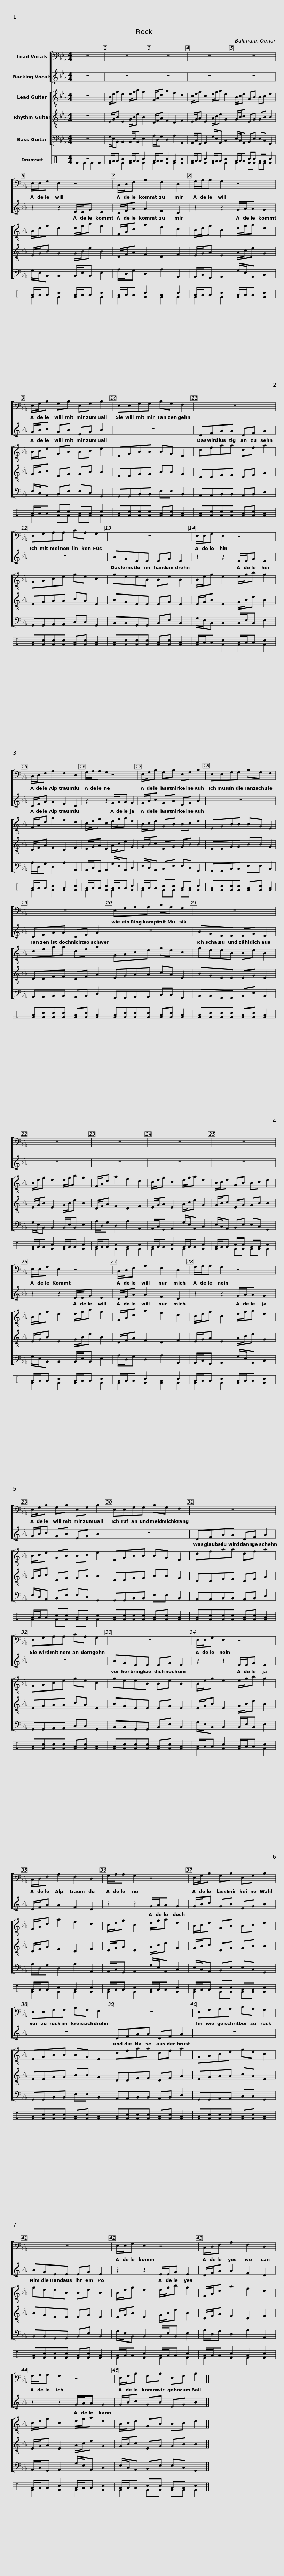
X:1
%%score [ 1 2 ] [ 3 4 5 ] ( 6 7 )
L:1/8
M:4/4
I:linebreak $
K:Eb
V:1 bass
V:2 treble
V:3 treble-8
V:4 treble-8
V:5 bass transpose=-12
V:6 perc
K:none
V:7 perc
K:none
V:1
 z8 | z8 | z8 | z8 | z8 |$ %5
 E,/E,/G, E,2 z4 | C,/D,/F, A,2 F,2 D,2 | G,/A,/A, G,2 z4 |$ E,/G,/B, G,B, E,G, B,2 | E,E,G,G, B,G, F,2 |$ %10
 z8 | E,G,A,A, CA, G,2 |$ z8 | E,/E,/G, E,2 z4 | C,/D,/F, A,2 F,2 D,2 |$ %15
 G,/A,/A, G,2 z4 | E,/G,/B, G,B, E,G, B,2 | E,E,G,G, B,G, F,2 |$ z8 | E,G,A,A, CA, G,2 |$ %20
 z8 | z8 | z8 | z8 |$ z8 | %25
 E,/E,/G, E,2 z4 | C,/D,/F, A,2 F,2 D,2 | G,/A,/A, G,2 z4 |$ E,/G,/B, G,B, E,G, B,2 | E,E,G,G, B,G, F,2 |$ %30
 z8 | E,G,A,A, CA, G,2 |$ z8 | E,/E,/G, E,2 z4 | C,/D,/F, A,2 F,2 D,2 |$ %35
 G,/A,/A, G,2 z4 | E,/G,/B, G,B, E,G, B,2 | E,E,G,G, B,G, F,2 |$ z8 | E,G,A,A, CA, G,2 | %40
 z8 |$ E,/E,/G, E,2 z4 | C,/D,/F, A,2 F,2 D,2 | G,/A,/A, G,2 z4 |$ E,/G,/B, G,B, E,G, B,2 |] %45
V:2
 z8 | z8 | z8 | z8 | z8 |$ %5
 z2 z2 E/E/G E2 | D/F/A A2 F2 D2 | z2 z2 G/A/A G2 |$ G/B/c GB EG B2 | z8 |$ %10
 DFAA DF A2 | z8 |$ BGEE EG E2 | z2 z2 E/E/G E2 | D/F/A A2 F2 D2 |$ %15
 z2 z2 G/A/A G2 | G/B/c GB EG B2 | z8 |$ DFAA DF A2 | z8 |$ %20
 BGEE EG E2 | z8 | z8 | z8 |$ z8 | %25
 z2 z2 E/E/G E2 | D/F/A A2 F2 D2 | z2 z2 G/A/A G2 |$ G/B/c GB EG B2 | z8 |$ %30
 DFAA DF A2 | z8 |$ BGEE EG E2 | z2 z2 E/E/G E2 | D/F/A A2 F2 D2 |$ %35
 z2 z2 G/A/A G2 | G/B/c GB EG B2 | z8 |$ DFAA DF A2 | z8 | %40
 BGEE EG E2 |$ z2 z2 E/E/G E2 | D/F/A A2 F2 D2 | z2 z2 G/A/A G2 |$ G/B/c GB EG B2 |] %45
V:3
 z8 | B/e/g e2 e/g/b g2 | F/A/d a2 f2 d2 | c/e/g c2 e/g/a e2 | B/c/e GB Bc e2 |$ %5
 B/e/g e2 e/g/b g2 | F/A/d a2 f2 d2 | c/e/g c2 e/g/a e2 |$ B/c/e GB Bc e2 | EGBB BG E2 |$ %10
 dfaa df a2 | GAce ge c2 |$ geeB Be B2 | B/e/g e2 e/g/b g2 | F/A/d a2 f2 d2 |$ %15
 c/e/g c2 e/g/a e2 | B/c/e GB Bc e2 | EGBB BG E2 |$ dfaa df a2 | GAce ge c2 |$ %20
 geeB Be B2 | B/e/g e2 e/g/b g2 | F/A/d a2 f2 d2 | c/e/g c2 e/g/a e2 |$ B/c/e GB Bc e2 | %25
 B/e/g e2 e/g/b g2 | F/A/d a2 f2 d2 | c/e/g c2 e/g/a e2 |$ B/c/e GB Bc e2 | EGBB BG E2 |$ %30
 dfaa df a2 | GAce ge c2 |$ geeB Be B2 | B/e/g e2 e/g/b g2 | F/A/d a2 f2 d2 |$ %35
 c/e/g c2 e/g/a e2 | B/c/e GB Bc e2 | EGBB BG E2 |$ dfaa df a2 | GAce ge c2 | %40
 geeB Be B2 |$ B/e/g e2 e/g/b g2 | F/A/d a2 f2 d2 | c/e/g c2 e/g/a e2 |$ B/c/e GB Bc e2 |] %45
V:4
 z8 | E/G/B E2 G/B/e B2 | D/F/A F2 D2 F2 | E/G/A E2 A/c/e G2 | G/B/c EG GB B2 |$ %5
 E/G/B G2 G/B/e B2 | D/F/A F2 D2 F2 | E/G/A E2 A/c/e G2 |$ G/B/c EG GB B2 | EEGG BB G2 |$ %10
 DDFF DF A2 | EGAA cA E2 |$ BGEE EG E2 | E/G/B E2 G/B/e B2 | D/F/A F2 D2 F2 |$ %15
 E/G/A E2 A/c/e G2 | G/B/c EG GB B2 | EEGG BB G2 |$ DDFF DF A2 | EGAA cA E2 |$ %20
 BGEE EG E2 | E/G/B E2 G/B/e B2 | D/F/A F2 D2 F2 | E/G/A E2 A/c/e G2 |$ G/B/c EG GB B2 | %25
 E/G/B E2 G/B/e B2 | D/F/A F2 D2 F2 | E/G/A E2 A/c/e G2 |$ G/B/c EG GB B2 | EEGG BB G2 |$ %30
 DDFF DF A2 | EGAA cA E2 |$ BGEE EG E2 | E/G/B E2 G/B/e B2 | D/F/A F2 D2 F2 |$ %35
 E/G/A E2 A/c/e G2 | G/B/c EG GB B2 | EEGG BB G2 |$ DDFF DF A2 | EGAA cA E2 | %40
 BGEE EG E2 |$ E/G/B E2 G/B/e B2 | D/F/A F2 D2 F2 | E/G/A E2 A/c/e G2 |$ G/B/c EG GB B2 |] %45
V:5
 z8 | G,/E,/B,, B,,2 B,,/E,/B,, E,2 | A,/D,/G, D,2 A,2 A,,2 | A,,/C,/G,, A,,2 G,/E,/A,, C,2 | E,/C,/A,, B,,E, E,C, G,,2 |$ %5
 G,/E,/B,, B,,2 B,,/E,/B,, E,2 | A,/D,/G, D,2 A,2 A,,2 | A,,/C,/G,, A,,2 G,/E,/A,, C,2 |$ E,/C,/A,, B,,E, E,C, G,,2 | G,,G,,B,,B,, E,E, B,,2 |$ %10
 A,,A,,B,,B,, A,,B,, D,2 | G,,G,,A,,A,, C,C, G,,2 |$ B,,B,,G,,G,, B,,E, B,,2 | G,/E,/B,, B,,2 B,,/E,/B,, E,2 | A,/D,/G, D,2 A,2 A,,2 |$ %15
 A,,/C,/G,, A,,2 G,/E,/A,, C,2 | E,/C,/A,, B,,E, E,C, G,,2 | G,,G,,B,,B,, E,E, B,,2 |$ A,,A,,B,,B,, A,,B,, D,2 | G,,G,,A,,A,, C,C, G,,2 |$ %20
 B,,B,,G,,G,, B,,E, B,,2 | G,/E,/B,, B,,2 B,,/E,/B,, E,2 | A,/D,/G, D,2 A,2 A,,2 | A,,/C,/G,, A,,2 G,/E,/A,, C,2 |$ E,/C,/A,, B,,E, E,C, G,,2 | %25
 G,/E,/B,, B,,2 B,,/E,/B,, E,2 | A,/D,/G, D,2 A,2 A,,2 | A,,/C,/G,, A,,2 G,/E,/A,, C,2 |$ E,/C,/A,, B,,E, E,C, G,,2 | G,,G,,B,,B,, E,E, B,,2 |$ %30
 A,,A,,B,,B,, A,,B,, D,2 | G,,G,,A,,A,, C,C, G,,2 |$ B,,B,,G,,G,, B,,E, B,,2 | G,/E,/B,, B,,2 B,,/E,/B,, E,2 | A,/D,/G, D,2 A,2 A,,2 |$ %35
 A,,/C,/G,, A,,2 G,/E,/A,, C,2 | E,/C,/A,, B,,E, E,C, G,,2 | G,,G,,B,,B,, E,E, B,,2 |$ A,,A,,B,,B,, A,,B,, D,2 | G,,G,,A,,A,, C,C, G,,2 | %40
 B,,B,,G,,G,, B,,E, B,,2 |$ G,/E,/B,, B,,2 B,,/E,/B,, E,2 | A,/D,/G, D,2 A,2 A,,2 | A,,/C,/G,, A,,2 G,/E,/A,, C,2 |$ E,/C,/A,, B,,E, E,C, G,,2 |] %45
V:6
[K:C] z8 | A/A/A c2 A/A/A c2 | A/A/A c2 A2 c2 | A/A/A c2 A/A/A c2 | A/A/A cc AA c2 |$ %5
 A/A/A c2 A/A/A c2 | A/A/A c2 A2 c2 | A/A/A c2 A/A/A c2 |$ A/A/A cc AA c2 | [FA][Fc][Fc][Fc] [FA][Fc] [FA]2 |$ %10
 [FA][Fc][Fc][Fc] [FA][Fc] [FA]2 | [FA][Fc][Fc][Fc] [FA][Fc] [FA]2 |$ [FA][Fc][Fc][Fc] [FA][Fc] [FA]2 | A/A/A c2 A/A/A c2 | A/A/A c2 A2 c2 |$ %15
 A/A/A c2 A/A/A c2 | A/A/A cc AA c2 | [FA][Fc][Fc][Fc] [FA][Fc] [FA]2 |$ [FA][Fc][Fc][Fc] [FA][Fc] [FA]2 | [FA][Fc][Fc][Fc] [FA][Fc] [FA]2 |$ %20
 [FA][Fc][Fc][Fc] [FA][Fc] [FA]2 | A/A/A c2 A/A/A c2 | A/A/A c2 A2 c2 | A/A/A c2 A/A/A c2 |$ A/A/A cc AA c2 | %25
 A/A/A c2 A/A/A c2 | A/A/A c2 A2 c2 | A/A/A c2 A/A/A c2 |$ A/A/A cc AA c2 | [FA][Fc][Fc][Fc] [FA][Fc] [FA]2 |$ %30
 [FA][Fc][Fc][Fc] [FA][Fc] [FA]2 | [FA][Fc][Fc][Fc] [FA][Fc] [FA]2 |$ [FA][Fc][Fc][Fc] [FA][Fc] [FA]2 | A/A/A c2 A/A/A c2 | A/A/A c2 A2 c2 |$ %35
 A/A/A c2 A/A/A c2 | A/A/A cc AA c2 | [FA][Fc][Fc][Fc] [FA][Fc] [FA]2 |$ [FA][Fc][Fc][Fc] [FA][Fc] [FA]2 | [FA][Fc][Fc][Fc] [FA][Fc] [FA]2 | %40
 [FA][Fc][Fc][Fc] [FA][Fc] [FA]2 |$ A/A/A c2 A/A/A c2 | A/A/A c2 A2 c2 | A/A/A c2 A/A/A c2 |$ A/A/A cc AA c2 |] %45
V:7
[K:C] F2 F2 F2 F2 | F2 F2 F2 F2 | F2 F2 F2 F2 | F2 F2 F2 F2 | F2 FF FF F2 |$ %5
 F2 F2 F2 F2 | F2 F2 F2 F2 | F2 F2 F2 F2 |$ F2 FF FF F2 | x8 |$ %10
 x8 | x8 |$ x8 | F2 F2 F2 F2 | F2 F2 F2 F2 |$ %15
 F2 F2 F2 F2 | F2 FF FF F2 | x8 |$ x8 | x8 |$ %20
 x8 | F2 F2 F2 F2 | F2 F2 F2 F2 | F2 F2 F2 F2 |$ F2 FF FF F2 | %25
 F2 F2 F2 F2 | F2 F2 F2 F2 | F2 F2 F2 F2 |$ F2 FF FF F2 | x8 |$ %30
 x8 | x8 |$ x8 | F2 F2 F2 F2 | F2 F2 F2 F2 |$ %35
 F2 F2 F2 F2 | F2 FF FF F2 | x8 |$ x8 | x8 | %40
 x8 |$ F2 F2 F2 F2 | F2 F2 F2 F2 | F2 F2 F2 F2 |$ F2 FF FF F2 |] %45
